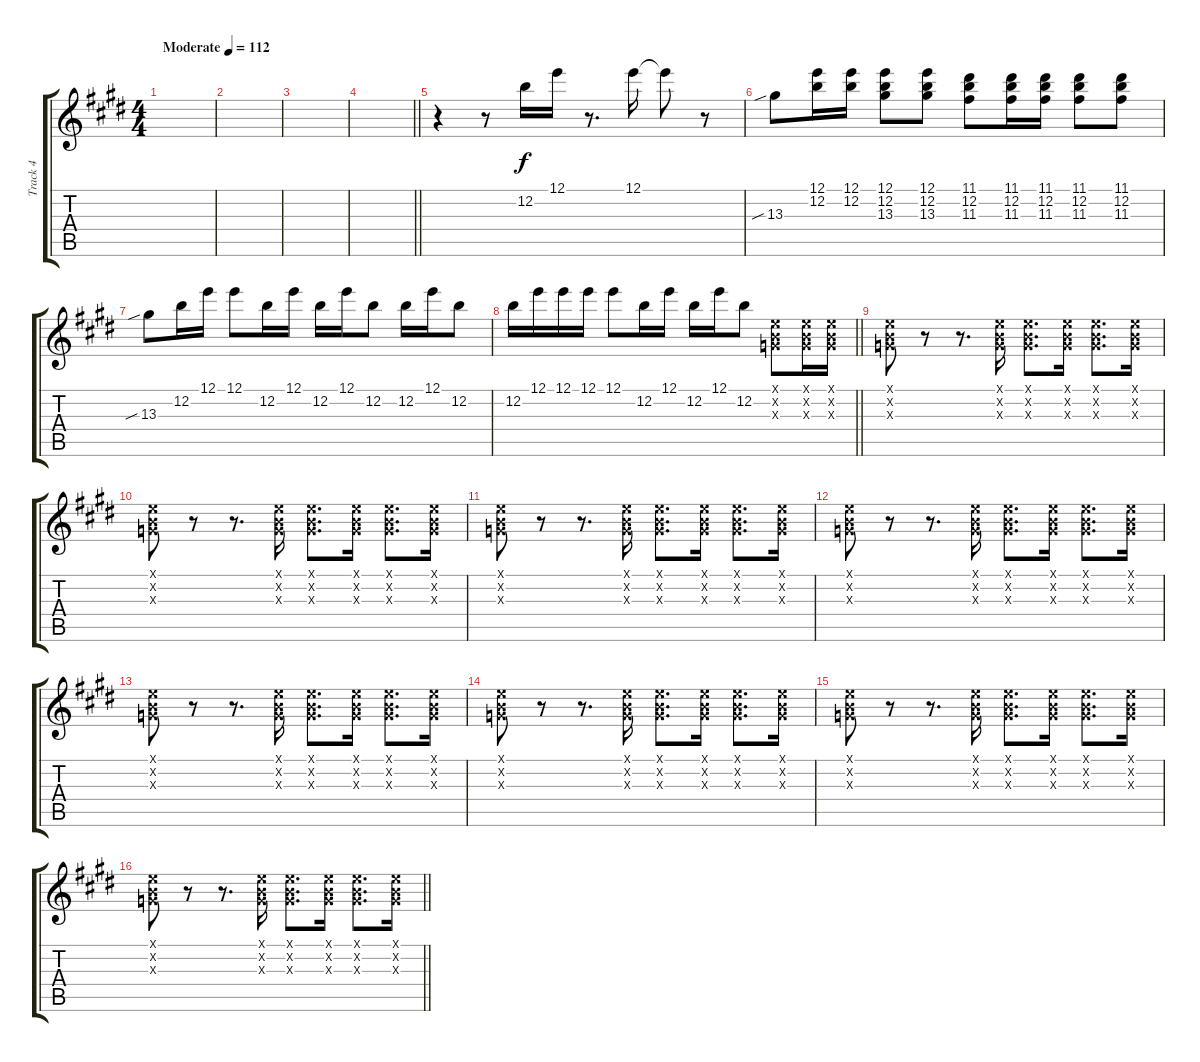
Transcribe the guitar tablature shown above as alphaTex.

\track ("Track 4" "Track 4") {instrument electricguitarclean}
\staff {score tabs}
\tuning (E4 B3 G3 D3 A2 E2) {hide}
\ts (4 4)
\tempo (112 "Moderate")
\clef g2
\ks e
|
|
|
\barLineRight lightlight
|
r.4 r.8 12.2.16 12.1.16 r.8{d} 12.1.16 12.1{t}.8 r.8 |
13.3{sib}.8 (12.1 12.2).16 (12.1 12.2).16 (12.1 12.2 13.3).8 (12.1 12.2 13.3).8 (11.1 12.2 11.3).8 (11.1 12.2 11.3).16 (11.1 12.2 11.3).16 (11.1 12.2 11.3).8 (11.1 12.2 11.3).8 |
13.3{sib}.8 12.2.16 12.1.16 12.1.8 12.2.16 12.1.16 12.2.16 12.1.16 12.2.8 12.2.16 12.1.16 12.2.8 |
\barLineRight lightlight
12.2.16 12.1.16 12.1.16 12.1.16 12.1.8 12.2.16 12.1.16 12.2.16 12.1.16 12.2.8 (0.1{x} 0.2{x} 0.3{x}).8 (0.1{x} 0.2{x} 0.3{x}).16 (0.1{x} 0.2{x} 0.3{x}).16 |
(0.1{x} 0.2{x} 0.3{x}).8 r.8 r.8{d} (0.1{x} 0.2{x} 0.3{x}).16 (0.1{x} 0.2{x} 0.3{x}).8{d} (0.1{x} 0.2{x} 0.3{x}).16 (0.1{x} 0.2{x} 0.3{x}).8{d} (0.1{x} 0.2{x} 0.3{x}).16 |
(0.1{x} 0.2{x} 0.3{x}).8 r.8 r.8{d} (0.1{x} 0.2{x} 0.3{x}).16 (0.1{x} 0.2{x} 0.3{x}).8{d} (0.1{x} 0.2{x} 0.3{x}).16 (0.1{x} 0.2{x} 0.3{x}).8{d} (0.1{x} 0.2{x} 0.3{x}).16 |
(0.1{x} 0.2{x} 0.3{x}).8 r.8 r.8{d} (0.1{x} 0.2{x} 0.3{x}).16 (0.1{x} 0.2{x} 0.3{x}).8{d} (0.1{x} 0.2{x} 0.3{x}).16 (0.1{x} 0.2{x} 0.3{x}).8{d} (0.1{x} 0.2{x} 0.3{x}).16 |
(0.1{x} 0.2{x} 0.3{x}).8 r.8 r.8{d} (0.1{x} 0.2{x} 0.3{x}).16 (0.1{x} 0.2{x} 0.3{x}).8{d} (0.1{x} 0.2{x} 0.3{x}).16 (0.1{x} 0.2{x} 0.3{x}).8{d} (0.1{x} 0.2{x} 0.3{x}).16 |
(0.1{x} 0.2{x} 0.3{x}).8 r.8 r.8{d} (0.1{x} 0.2{x} 0.3{x}).16 (0.1{x} 0.2{x} 0.3{x}).8{d} (0.1{x} 0.2{x} 0.3{x}).16 (0.1{x} 0.2{x} 0.3{x}).8{d} (0.1{x} 0.2{x} 0.3{x}).16 |
(0.1{x} 0.2{x} 0.3{x}).8 r.8 r.8{d} (0.1{x} 0.2{x} 0.3{x}).16 (0.1{x} 0.2{x} 0.3{x}).8{d} (0.1{x} 0.2{x} 0.3{x}).16 (0.1{x} 0.2{x} 0.3{x}).8{d} (0.1{x} 0.2{x} 0.3{x}).16 |
(0.1{x} 0.2{x} 0.3{x}).8 r.8 r.8{d} (0.1{x} 0.2{x} 0.3{x}).16 (0.1{x} 0.2{x} 0.3{x}).8{d} (0.1{x} 0.2{x} 0.3{x}).16 (0.1{x} 0.2{x} 0.3{x}).8{d} (0.1{x} 0.2{x} 0.3{x}).16 |
\barLineRight lightlight
(0.1{x} 0.2{x} 0.3{x}).8 r.8 r.8{d} (0.1{x} 0.2{x} 0.3{x}).16 (0.1{x} 0.2{x} 0.3{x}).8{d} (0.1{x} 0.2{x} 0.3{x}).16 (0.1{x} 0.2{x} 0.3{x}).8{d} (0.1{x} 0.2{x} 0.3{x}).16
